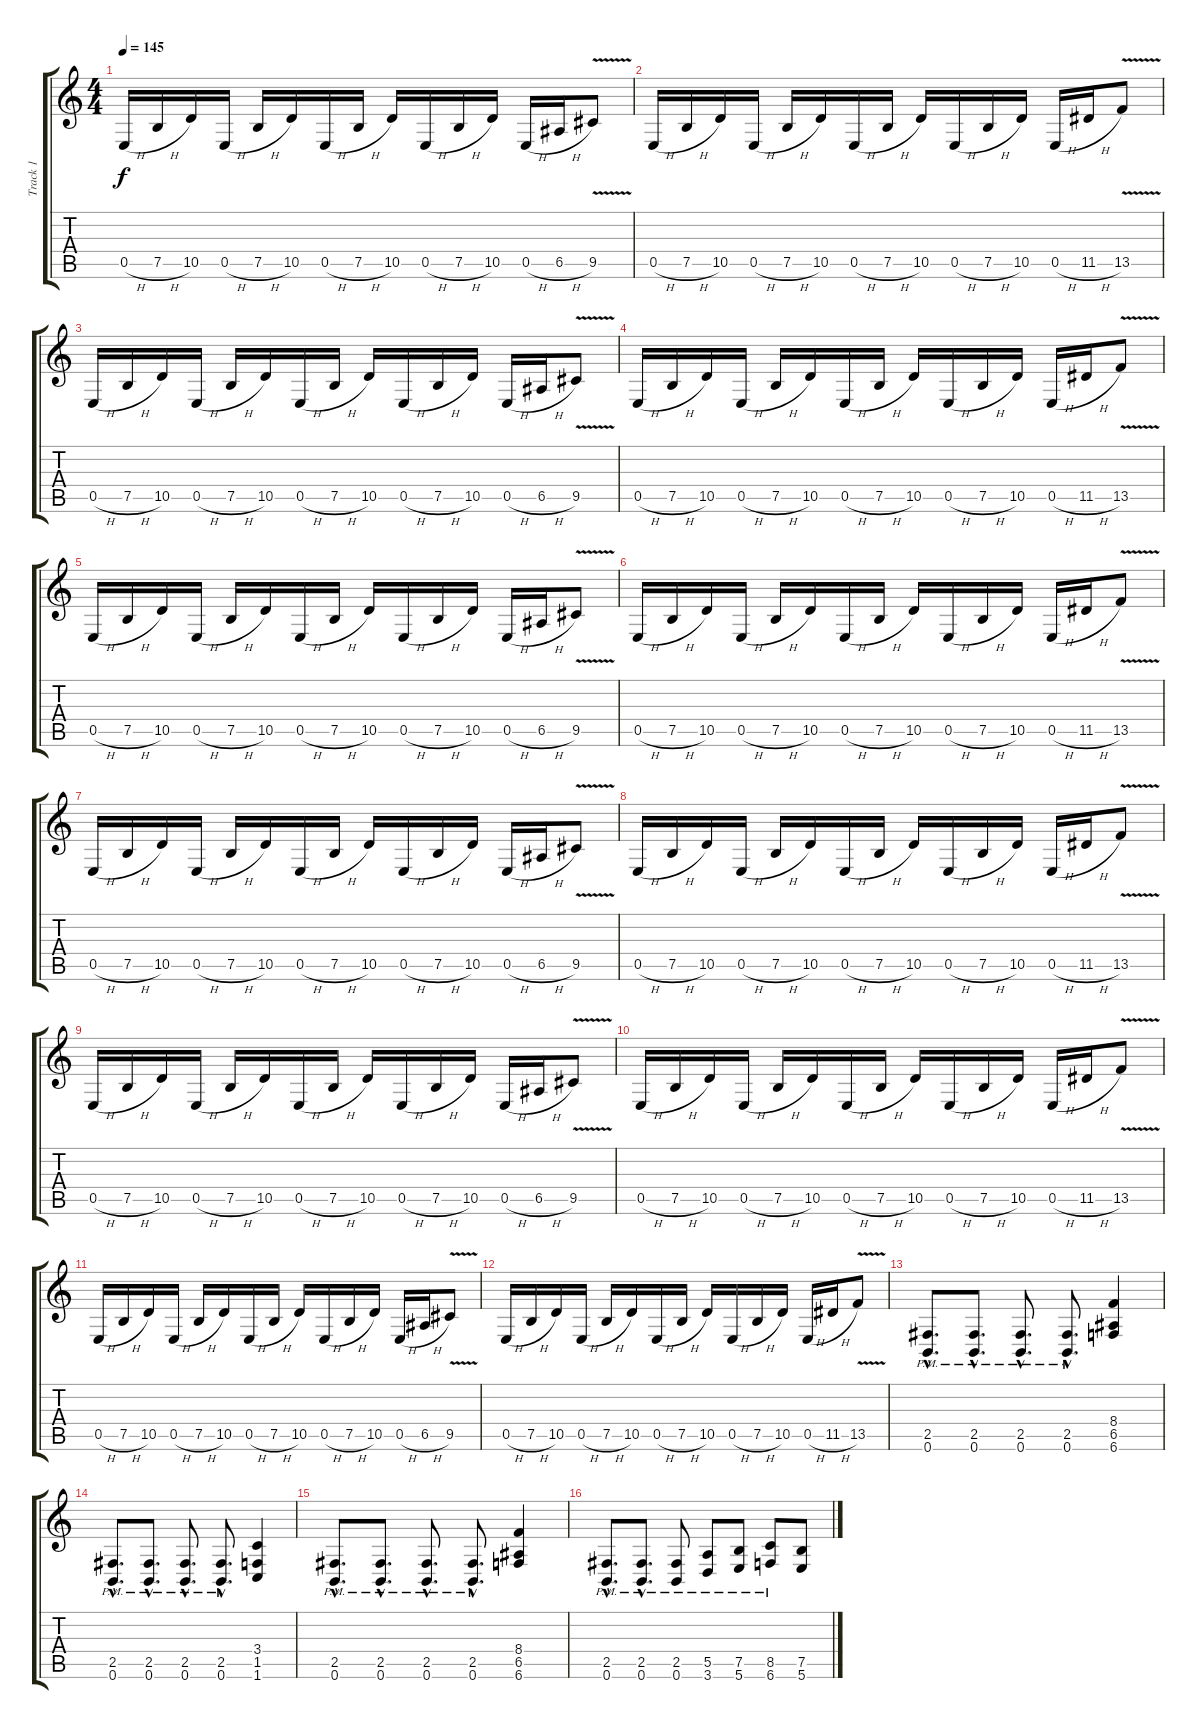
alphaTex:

\track ("Track 1" "Track 1") {instrument distortionguitar}
\staff {score tabs}
\tuning (B3 Gb3 D3 A2 E2 B1) {hide}
\ts (4 4)
\tempo 145
\clef g2
\ks c
0.5{h}.16{dy f} 7.5{h}.16 10.5.16 0.5{h}.16 7.5{h}.16 10.5.16 0.5{h}.16 7.5{h}.16 10.5.16 0.5{h}.16 7.5{h}.16 10.5.16 0.5{h}.16 6.5{h}.16 9.5{v}.8 |
0.5{h}.16 7.5{h}.16 10.5.16 0.5{h}.16 7.5{h}.16 10.5.16 0.5{h}.16 7.5{h}.16 10.5.16 0.5{h}.16 7.5{h}.16 10.5.16 0.5{h}.16 11.5{h}.16 13.5{v}.8 |
0.5{h}.16 7.5{h}.16 10.5.16 0.5{h}.16 7.5{h}.16 10.5.16 0.5{h}.16 7.5{h}.16 10.5.16 0.5{h}.16 7.5{h}.16 10.5.16 0.5{h}.16 6.5{h}.16 9.5{v}.8 |
0.5{h}.16 7.5{h}.16 10.5.16 0.5{h}.16 7.5{h}.16 10.5.16 0.5{h}.16 7.5{h}.16 10.5.16 0.5{h}.16 7.5{h}.16 10.5.16 0.5{h}.16 11.5{h}.16 13.5{v}.8 |
0.5{h}.16 7.5{h}.16 10.5.16 0.5{h}.16 7.5{h}.16 10.5.16 0.5{h}.16 7.5{h}.16 10.5.16 0.5{h}.16 7.5{h}.16 10.5.16 0.5{h}.16 6.5{h}.16 9.5{v}.8 |
0.5{h}.16 7.5{h}.16 10.5.16 0.5{h}.16 7.5{h}.16 10.5.16 0.5{h}.16 7.5{h}.16 10.5.16 0.5{h}.16 7.5{h}.16 10.5.16 0.5{h}.16 11.5{h}.16 13.5{v}.8 |
0.5{h}.16 7.5{h}.16 10.5.16 0.5{h}.16 7.5{h}.16 10.5.16 0.5{h}.16 7.5{h}.16 10.5.16 0.5{h}.16 7.5{h}.16 10.5.16 0.5{h}.16 6.5{h}.16 9.5{v}.8 |
0.5{h}.16 7.5{h}.16 10.5.16 0.5{h}.16 7.5{h}.16 10.5.16 0.5{h}.16 7.5{h}.16 10.5.16 0.5{h}.16 7.5{h}.16 10.5.16 0.5{h}.16 11.5{h}.16 13.5{v}.8 |
0.5{h}.16 7.5{h}.16 10.5.16 0.5{h}.16 7.5{h}.16 10.5.16 0.5{h}.16 7.5{h}.16 10.5.16 0.5{h}.16 7.5{h}.16 10.5.16 0.5{h}.16 6.5{h}.16 9.5{v}.8 |
0.5{h}.16 7.5{h}.16 10.5.16 0.5{h}.16 7.5{h}.16 10.5.16 0.5{h}.16 7.5{h}.16 10.5.16 0.5{h}.16 7.5{h}.16 10.5.16 0.5{h}.16 11.5{h}.16 13.5{v}.8 |
0.5{h}.16 7.5{h}.16 10.5.16 0.5{h}.16 7.5{h}.16 10.5.16 0.5{h}.16 7.5{h}.16 10.5.16 0.5{h}.16 7.5{h}.16 10.5.16 0.5{h}.16 6.5{h}.16 9.5{v}.8 |
0.5{h}.16 7.5{h}.16 10.5.16 0.5{h}.16 7.5{h}.16 10.5.16 0.5{h}.16 7.5{h}.16 10.5.16 0.5{h}.16 7.5{h}.16 10.5.16 0.5{h}.16 11.5{h}.16 13.5{v}.8 |
(2.5{hac pm} 0.6{hac pm}).8{d} (2.5{hac pm} 0.6{hac pm}).8{d} (2.5{hac pm} 0.6{hac pm}).8{d} (2.5{hac pm} 0.6{hac pm}).8{d} (8.4 6.5 6.6).4 |
(2.5{hac pm} 0.6{hac pm}).8{d} (2.5{hac pm} 0.6{hac pm}).8{d} (2.5{hac pm} 0.6{hac pm}).8{d} (2.5{hac pm} 0.6{hac pm}).8{d} (3.4 1.5 1.6).4 |
(2.5{hac pm} 0.6{hac pm}).8{d} (2.5{hac pm} 0.6{hac pm}).8{d} (2.5{hac pm} 0.6{hac pm}).8{d} (2.5{hac pm} 0.6{hac pm}).8{d} (8.4 6.5 6.6).4 |
(2.5{hac pm} 0.6{hac pm}).8{d} (2.5{hac pm} 0.6{hac pm}).8{d} (2.5{pm} 0.6{pm}).8 (5.5{pm} 3.6{pm}).8 (7.5{pm} 5.6{pm}).8 (8.5{pm} 6.6{pm}).8 (7.5 5.6).8
